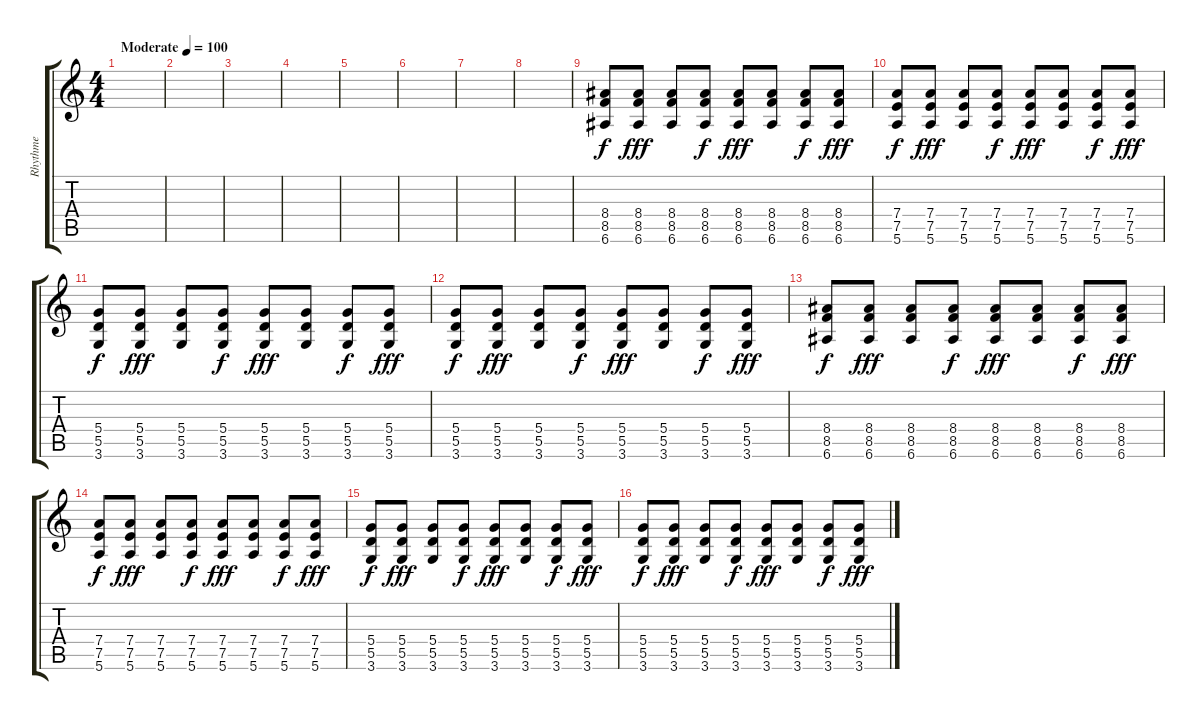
\track ("Rhythme" "Rhythme") {instrument distortionguitar}
\staff {score tabs}
\tuning (E4 B3 G3 D3 A2 E2) {hide}
\ts (4 4)
\tempo (100 "Moderate")
\clef g2
\ks c
|
|
|
|
|
|
|
|
(8.4 8.5 6.6).8{instrument distortionguitar} (8.4 8.5 6.6).8{dy fff} (8.4 8.5 6.6).8 (8.4 8.5 6.6).8{dy f} (8.4 8.5 6.6).8{dy fff} (8.4 8.5 6.6).8 (8.4 8.5 6.6).8{dy f} (8.4 8.5 6.6).8{dy fff} |
(7.4 7.5 5.6).8{dy f} (7.4 7.5 5.6).8{dy fff} (7.4 7.5 5.6).8 (7.4 7.5 5.6).8{dy f} (7.4 7.5 5.6).8{dy fff} (7.4 7.5 5.6).8 (7.4 7.5 5.6).8{dy f} (7.4 7.5 5.6).8{dy fff} |
(5.4 5.5 3.6).8{dy f} (5.4 5.5 3.6).8{dy fff} (5.4 5.5 3.6).8 (5.4 5.5 3.6).8{dy f} (5.4 5.5 3.6).8{dy fff} (5.4 5.5 3.6).8 (5.4 5.5 3.6).8{dy f} (5.4 5.5 3.6).8{dy fff} |
(5.4 5.5 3.6).8{dy f} (5.4 5.5 3.6).8{dy fff} (5.4 5.5 3.6).8 (5.4 5.5 3.6).8{dy f} (5.4 5.5 3.6).8{dy fff} (5.4 5.5 3.6).8 (5.4 5.5 3.6).8{dy f} (5.4 5.5 3.6).8{dy fff} |
(8.4 8.5 6.6).8{dy f} (8.4 8.5 6.6).8{dy fff} (8.4 8.5 6.6).8 (8.4 8.5 6.6).8{dy f} (8.4 8.5 6.6).8{dy fff} (8.4 8.5 6.6).8 (8.4 8.5 6.6).8{dy f} (8.4 8.5 6.6).8{dy fff} |
(7.4 7.5 5.6).8{dy f} (7.4 7.5 5.6).8{dy fff} (7.4 7.5 5.6).8 (7.4 7.5 5.6).8{dy f} (7.4 7.5 5.6).8{dy fff} (7.4 7.5 5.6).8 (7.4 7.5 5.6).8{dy f} (7.4 7.5 5.6).8{dy fff} |
(5.4 5.5 3.6).8{dy f} (5.4 5.5 3.6).8{dy fff} (5.4 5.5 3.6).8 (5.4 5.5 3.6).8{dy f} (5.4 5.5 3.6).8{dy fff} (5.4 5.5 3.6).8 (5.4 5.5 3.6).8{dy f} (5.4 5.5 3.6).8{dy fff} |
(5.4 5.5 3.6).8{dy f} (5.4 5.5 3.6).8{dy fff} (5.4 5.5 3.6).8 (5.4 5.5 3.6).8{dy f} (5.4 5.5 3.6).8{dy fff} (5.4 5.5 3.6).8 (5.4 5.5 3.6).8{dy f} (5.4 5.5 3.6).8{dy fff}
